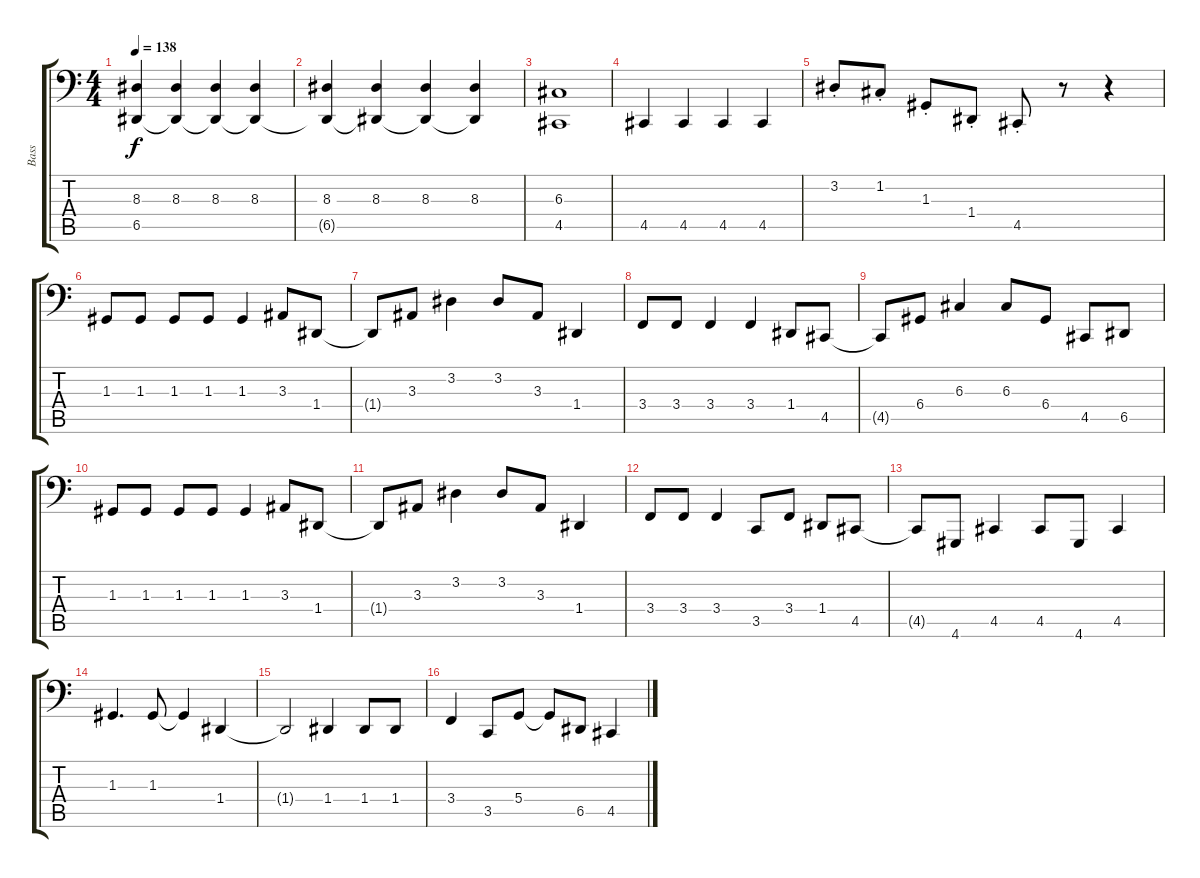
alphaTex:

\track ("Bass" "Bass") {instrument electricbassfinger}
\staff {score tabs}
\tuning (F2 C2 G1 D1 A0 E0) {hide}
\ts (4 4)
\tempo 138
\clef f4
\ks c
(8.3 6.5).4{dy f} (8.3 6.5{t}).4 (8.3 6.5{t}).4 (8.3 6.5{t}).4 |
(8.3 6.5{t}).4 (8.3 6.5{t}).4 (8.3 6.5{t}).4 (8.3 6.5{t}).4 |
(6.3 4.5).1 |
4.5.4 4.5.4 4.5.4 4.5.4 |
3.2{st}.8 1.2{st}.8 1.3{st}.8 1.4{st}.8 4.5{st}.8 r.8 r.4 |
1.3.8 1.3.8 1.3.8 1.3.8 1.3.4 3.3.8 1.4.8 |
1.4{t}.8 3.3.8 3.2.4 3.2.8 3.3.8 1.4.4 |
3.4.8 3.4.8 3.4.4 3.4.4 1.4.8 4.5.8 |
4.5{t}.8 6.4.8 6.3.4 6.3.8 6.4.8 4.5.8 6.5.8 |
1.3.8 1.3.8 1.3.8 1.3.8 1.3.4 3.3.8 1.4.8 |
1.4{t}.8 3.3.8 3.2.4 3.2.8 3.3.8 1.4.4 |
3.4.8 3.4.8 3.4.4 3.5.8 3.4.8 1.4.8 4.5.8 |
4.5{t}.8 4.6.8 4.5.4 4.5.8 4.6.8 4.5.4 |
1.3.4{d} 1.3.8 1.3{t}.4 1.4.4 |
1.4{t}.2 1.4.4 1.4.8 1.4.8 |
3.4.4 3.5.8 5.4.8 5.4{t}.8 6.5.8 4.5.4
